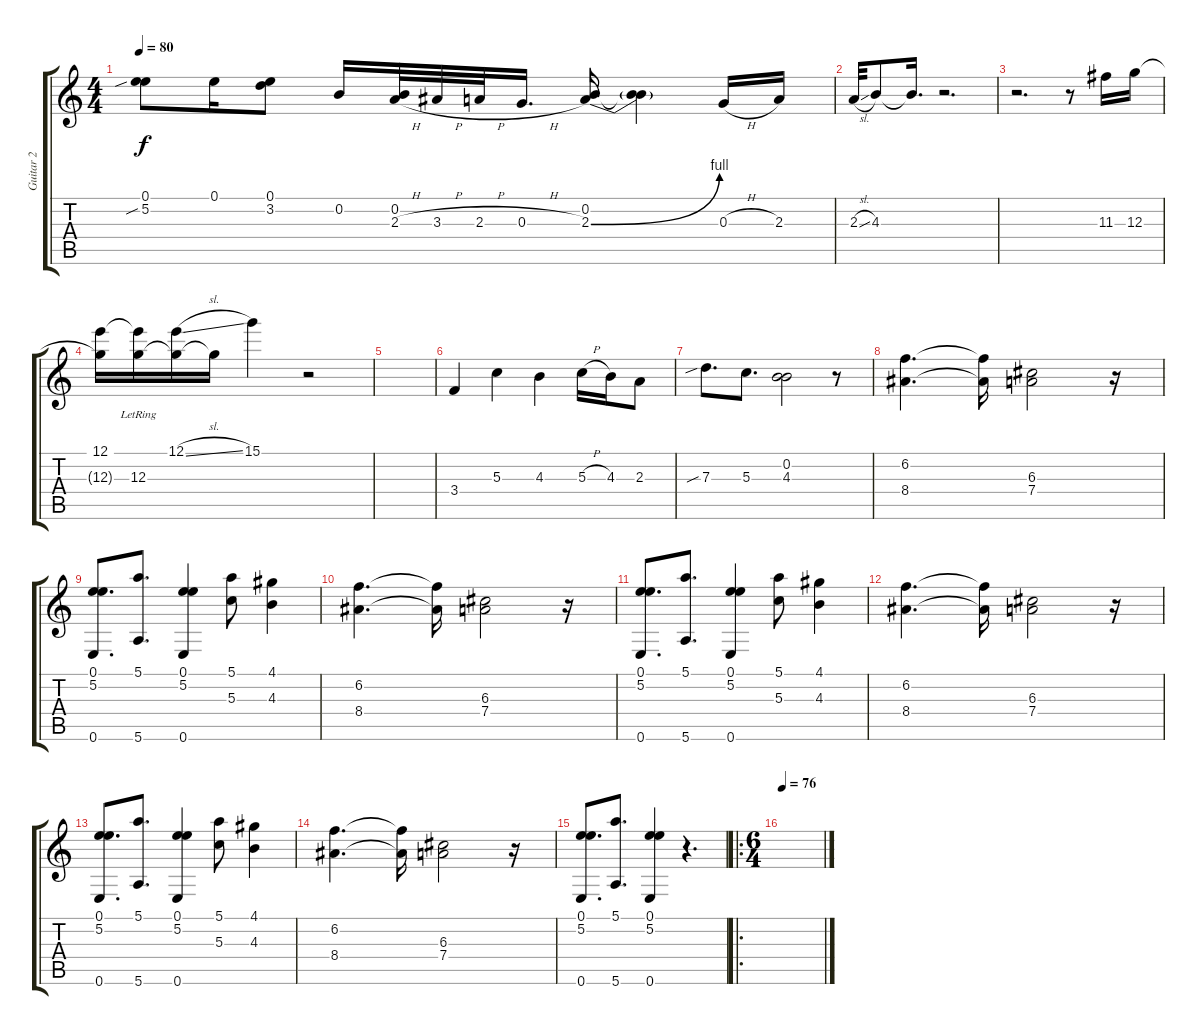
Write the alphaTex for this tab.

\track ("Guitar 2" "Guitar 2") {instrument electricguitarclean}
\staff {score tabs}
\tuning (E4 B3 G3 D3 A2 E2) {hide}
\ts (4 4)
\tempo 80
\clef g2
\ks c
(0.1 5.2{sib}).8{dy f} 0.1.16 (0.1 3.2).8 0.2.16 (0.2 2.3{h}).32 3.3{h}.32 2.3{h}.32 0.3{h}.16{d} (0.2 2.3{be (bend 0 0 60 4)}).16 (0.2{t} 2.3{t}).4 0.3{h}.16 2.3.16 |
2.3{sl}.32 4.3.8 4.3{t}.16{d} r.2{d} |
r.2{d} r.8 11.3.16 12.3.16 |
(12.1 12.3{t}).16 (12.1{t} 12.3{lr}).16 (12.1{sl} 12.3{t}).16 12.3{t}.16 15.1.4 r.2 |
|
3.4.4 5.3.4 4.3.4 5.3{h}.16 4.3.16 2.3.8 |
7.3{sib}.8{d} 5.3.8{d} (0.2 4.3).2 r.8 |
(6.2 8.4).4{d} (6.2{t} 8.4{t}).16 (6.3 7.4).2 r.16 |
(0.1 5.2 0.6).8{d} (5.1 5.6).8{d} (0.1 5.2 0.6).4 (5.1 5.3).8 (4.1 4.3).4 |
(6.2 8.4).4{d} (6.2{t} 8.4{t}).16 (6.3 7.4).2 r.16 |
(0.1 5.2 0.6).8{d} (5.1 5.6).8{d} (0.1 5.2 0.6).4 (5.1 5.3).8 (4.1 4.3).4 |
(6.2 8.4).4{d} (6.2{t} 8.4{t}).16 (6.3 7.4).2 r.16 |
(0.1 5.2 0.6).8{d} (5.1 5.6).8{d} (0.1 5.2 0.6).4 (5.1 5.3).8 (4.1 4.3).4 |
(6.2 8.4).4{d} (6.2{t} 8.4{t}).16 (6.3 7.4).2 r.16 |
(0.1 5.2 0.6).8{d} (5.1 5.6).8{d} (0.1 5.2 0.6).4 r.4{d} |
\ro
\ts (6 4)
\tempo 76
